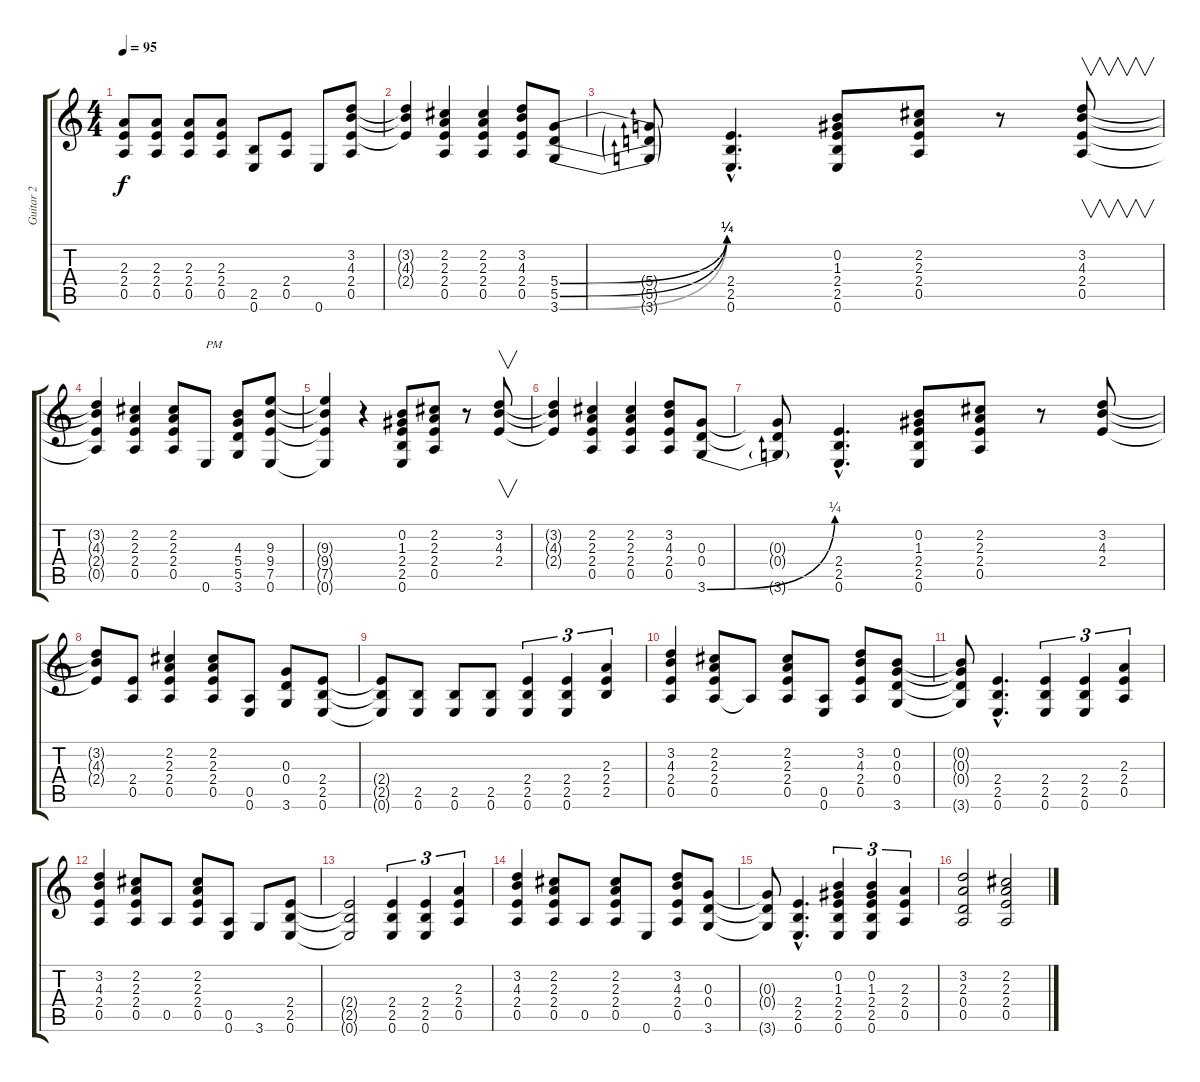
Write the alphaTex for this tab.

\track ("Guitar 2" "Guitar 2") {instrument overdrivenguitar}
\staff {score tabs}
\tuning (E4 B3 G3 D3 A2 E2) {hide}
\ts (4 4)
\tempo 95
\clef g2
\ks c
(2.3 2.4 0.5).8{dy f} (2.3 2.4 0.5).8 (2.3 2.4 0.5).8 (2.3 2.4 0.5).8 (2.5 0.6).8 (2.4 0.5).8 0.6.8 (3.2 4.3 2.4 0.5).8 |
(3.2{t} 4.3{t} 2.4{t}).4 (2.2 2.3 2.4 0.5).4 (2.2 2.3 2.4 0.5).4 (3.2 4.3 2.4 0.5).8 (5.4{be (bend 0 0 60 1)} 5.5{be (bend 0 0 60 1)} 3.6{be (bend 0 0 60 1)}).8 |
(5.4{t} 5.5{t} 3.6{t}).8 (2.4{hac} 2.5{hac} 0.6{hac}).4{d} (0.2 1.3 2.4 2.5 0.6).8 (2.2 2.3 2.4 0.5).8 r.8 (3.2 4.3 2.4 0.5).8{v} |
(3.2{t} 4.3{t} 2.4{t} 0.5{t}).4 (2.2 2.3 2.4 0.5).4 (2.2 2.3 2.4 0.5).8 0.6.8{txt "PM"} (4.3 5.4 5.5 3.6).8 (9.3 9.4 7.5 0.6).8 |
(9.3{t} 9.4{t} 7.5{t} 0.6{t}).4 r.4 (0.2 1.3 2.4 2.5 0.6).8 (2.2 2.3 2.4 0.5).8 r.8 (3.2 4.3 2.4).8{v} |
(3.2{t} 4.3{t} 2.4{t}).4 (2.2 2.3 2.4 0.5).4 (2.2 2.3 2.4 0.5).4 (3.2 4.3 2.4 0.5).8 (0.3 0.4 3.6{be (bend 0 0 60 1)}).8 |
(0.3{t} 0.4{t} 3.6{t}).8 (2.4{hac} 2.5{hac} 0.6{hac}).4{d} (0.2 1.3 2.4 2.5 0.6).8 (2.2 2.3 2.4 0.5).8 r.8 (3.2 4.3 2.4).8 |
(3.2{t} 4.3{t} 2.4{t}).8 (2.4 0.5).8 (2.2 2.3 2.4 0.5).4 (2.2 2.3 2.4 0.5).8 (0.5 0.6).8 (0.3 0.4 3.6).8 (2.4 2.5 0.6).8 |
(2.4{t} 2.5{t} 0.6{t}).8 (2.5 0.6).8 (2.5 0.6).8 (2.5 0.6).8 (2.4 2.5 0.6).4{tu (3 2)} (2.4 2.5 0.6).4{tu (3 2)} (2.3 2.4 2.5).4{tu (3 2)} |
(3.2 4.3 2.4 0.5).4 (2.2 2.3 2.4 0.5).8 0.5{t}.8 (2.2 2.3 2.4 0.5).8 (0.5 0.6).8 (3.2 4.3 2.4 0.5).8 (0.2 0.3 0.4 3.6).8 |
(0.2{t} 0.3{t} 0.4{t} 3.6{t}).8 (2.4{hac} 2.5{hac} 0.6{hac}).4{d} (2.4 2.5 0.6).4{tu (3 2)} (2.4 2.5 0.6).4{tu (3 2)} (2.3 2.4 0.5).4{tu (3 2)} |
(3.2 4.3 2.4 0.5).4 (2.2 2.3 2.4 0.5).8 0.5.8 (2.2 2.3 2.4 0.5).8 (0.5 0.6).8 3.6.8 (2.4 2.5 0.6).8 |
(2.4{t} 2.5{t} 0.6{t}).2 (2.4 2.5 0.6).4{tu (3 2)} (2.4 2.5 0.6).4{tu (3 2)} (2.3 2.4 0.5).4{tu (3 2)} |
(3.2 4.3 2.4 0.5).4 (2.2 2.3 2.4 0.5).8 0.5.8 (2.2 2.3 2.4 0.5).8 0.6.8 (3.2 4.3 2.4 0.5).8 (0.3 0.4 3.6).8 |
(0.3{t} 0.4{t} 3.6{t}).8 (2.4{hac} 2.5{hac} 0.6{hac}).4{d} (0.2 1.3 2.4 2.5 0.6).4{tu (3 2)} (0.2 1.3 2.4 2.5 0.6).4{tu (3 2)} (2.3 2.4 0.5).4{tu (3 2)} |
(3.2 2.3 0.4 0.5).2 (2.2 2.3 2.4 0.5).2
